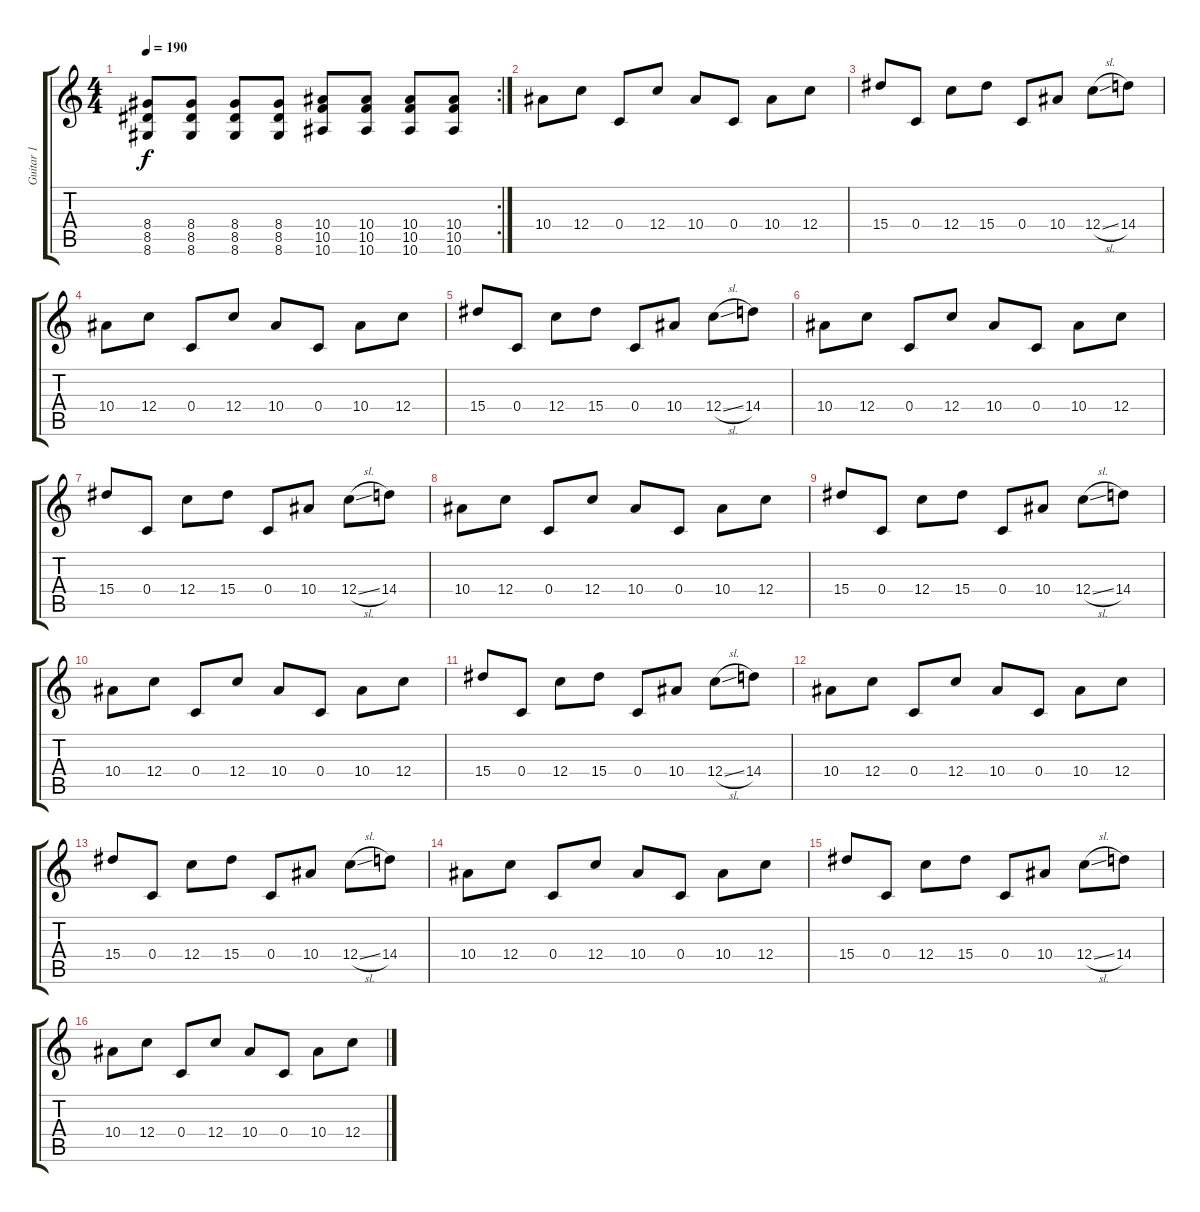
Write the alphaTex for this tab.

\track ("Guitar 1" "Guitar 1") {instrument distortionguitar}
\staff {score tabs}
\tuning (D4 A3 F3 C3 G2 C2) {hide}
\rc 2
\ts (4 4)
\tempo 190
\clef g2
\ks c
(8.4 8.5 8.6).8{dy f} (8.4 8.5 8.6).8 (8.4 8.5 8.6).8 (8.4 8.5 8.6).8 (10.4 10.5 10.6).8 (10.4 10.5 10.6).8 (10.4 10.5 10.6).8 (10.4 10.5 10.6).8 |
10.4.8 12.4.8 0.4.8 12.4.8 10.4.8 0.4.8 10.4.8 12.4.8 |
15.4.8 0.4.8 12.4.8 15.4.8 0.4.8 10.4.8 12.4{sl}.8 14.4.8 |
10.4.8 12.4.8 0.4.8 12.4.8 10.4.8 0.4.8 10.4.8 12.4.8 |
15.4.8 0.4.8 12.4.8 15.4.8 0.4.8 10.4.8 12.4{sl}.8 14.4.8 |
10.4.8 12.4.8 0.4.8 12.4.8 10.4.8 0.4.8 10.4.8 12.4.8 |
15.4.8 0.4.8 12.4.8 15.4.8 0.4.8 10.4.8 12.4{sl}.8 14.4.8 |
10.4.8 12.4.8 0.4.8 12.4.8 10.4.8 0.4.8 10.4.8 12.4.8 |
15.4.8 0.4.8 12.4.8 15.4.8 0.4.8 10.4.8 12.4{sl}.8 14.4.8 |
10.4.8 12.4.8 0.4.8 12.4.8 10.4.8 0.4.8 10.4.8 12.4.8 |
15.4.8 0.4.8 12.4.8 15.4.8 0.4.8 10.4.8 12.4{sl}.8 14.4.8 |
10.4.8 12.4.8 0.4.8 12.4.8 10.4.8 0.4.8 10.4.8 12.4.8 |
15.4.8 0.4.8 12.4.8 15.4.8 0.4.8 10.4.8 12.4{sl}.8 14.4.8 |
10.4.8 12.4.8 0.4.8 12.4.8 10.4.8 0.4.8 10.4.8 12.4.8 |
15.4.8 0.4.8 12.4.8 15.4.8 0.4.8 10.4.8 12.4{sl}.8 14.4.8 |
10.4.8 12.4.8 0.4.8 12.4.8 10.4.8 0.4.8 10.4.8 12.4.8
